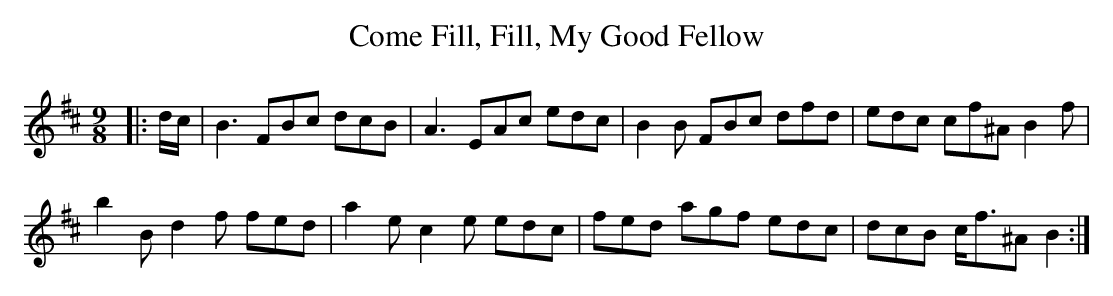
X:1
T: Come Fill, Fill, My Good Fellow
M: 9/8
L: 1/8
K: Bmin
|:d/2c/2|B3 FBc dcB|A3 EAc edc|B2 B FBc dfd|edc cf^A B2 f|
b2 B d2 f fed|a2 e c2 e edc|fed agf edc|dcB c/2f3/2^A B2:|
